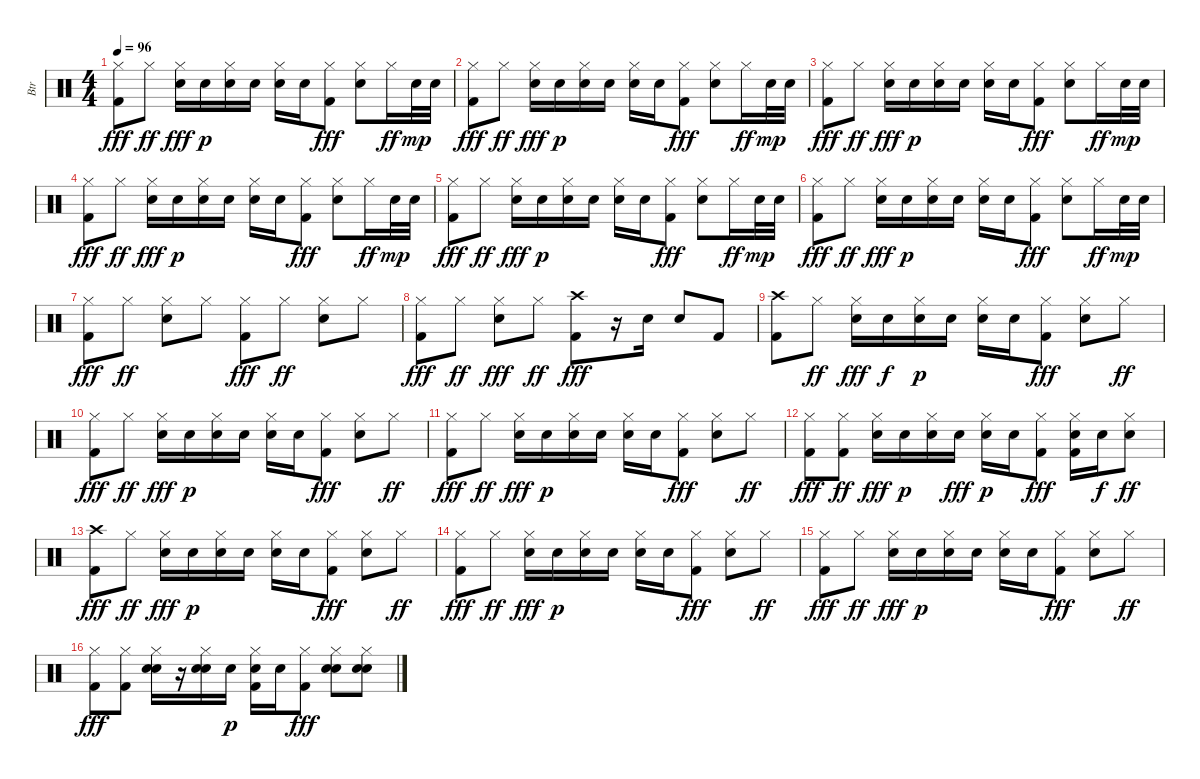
\track ("Btr" "Btr") {instrument percussion}
\staff {score}
\articulation defaults
\ts (4 4)
\tempo 96
\clef neutral
\ks c
("Hi-Hat (closed)" "Kick (hit) 2").8{dy fff} "Hi-Hat (closed)".8{dy ff} ("Hi-Hat (closed)" "Snare (hit) 2").16{dy fff} "Snare (hit) 2".16{dy p} ("Hi-Hat (closed)" "Snare (hit) 2").16 "Snare (hit) 2".16 ("Hi-Hat (closed)" "Snare (hit) 2").16 "Snare (hit) 2".16 ("Hi-Hat (closed)" "Kick (hit) 2").8{dy fff} ("Hi-Hat (closed)" "Snare (hit) 2").8 "Hi-Hat (closed)".16{dy ff} "Snare (hit) 2".32{dy mp} "Snare (hit) 2".32 |
("Hi-Hat (closed)" "Kick (hit) 2").8{dy fff} "Hi-Hat (closed)".8{dy ff} ("Hi-Hat (closed)" "Snare (hit) 2").16{dy fff} "Snare (hit) 2".16{dy p} ("Hi-Hat (closed)" "Snare (hit) 2").16 "Snare (hit) 2".16 ("Hi-Hat (closed)" "Snare (hit) 2").16 "Snare (hit) 2".16 ("Hi-Hat (closed)" "Kick (hit) 2").8{dy fff} ("Hi-Hat (closed)" "Snare (hit) 2").8 "Hi-Hat (closed)".16{dy ff} "Snare (hit) 2".32{dy mp} "Snare (hit) 2".32 |
("Hi-Hat (closed)" "Kick (hit) 2").8{dy fff} "Hi-Hat (closed)".8{dy ff} ("Hi-Hat (closed)" "Snare (hit) 2").16{dy fff} "Snare (hit) 2".16{dy p} ("Hi-Hat (closed)" "Snare (hit) 2").16 "Snare (hit) 2".16 ("Hi-Hat (closed)" "Snare (hit) 2").16 "Snare (hit) 2".16 ("Hi-Hat (closed)" "Kick (hit) 2").8{dy fff} ("Hi-Hat (closed)" "Snare (hit) 2").8 "Hi-Hat (closed)".16{dy ff} "Snare (hit) 2".32{dy mp} "Snare (hit) 2".32 |
("Hi-Hat (closed)" "Kick (hit) 2").8{dy fff} "Hi-Hat (closed)".8{dy ff} ("Hi-Hat (closed)" "Snare (hit) 2").16{dy fff} "Snare (hit) 2".16{dy p} ("Hi-Hat (closed)" "Snare (hit) 2").16 "Snare (hit) 2".16 ("Hi-Hat (closed)" "Snare (hit) 2").16 "Snare (hit) 2".16 ("Hi-Hat (closed)" "Kick (hit) 2").8{dy fff} ("Hi-Hat (closed)" "Snare (hit) 2").8 "Hi-Hat (closed)".16{dy ff} "Snare (hit) 2".32{dy mp} "Snare (hit) 2".32 |
("Hi-Hat (closed)" "Kick (hit) 2").8{dy fff} "Hi-Hat (closed)".8{dy ff} ("Hi-Hat (closed)" "Snare (hit) 2").16{dy fff} "Snare (hit) 2".16{dy p} ("Hi-Hat (closed)" "Snare (hit) 2").16 "Snare (hit) 2".16 ("Hi-Hat (closed)" "Snare (hit) 2").16 "Snare (hit) 2".16 ("Hi-Hat (closed)" "Kick (hit) 2").8{dy fff} ("Hi-Hat (closed)" "Snare (hit) 2").8 "Hi-Hat (closed)".16{dy ff} "Snare (hit) 2".32{dy mp} "Snare (hit) 2".32 |
("Hi-Hat (closed)" "Kick (hit) 2").8{dy fff} "Hi-Hat (closed)".8{dy ff} ("Hi-Hat (closed)" "Snare (hit) 2").16{dy fff} "Snare (hit) 2".16{dy p} ("Hi-Hat (closed)" "Snare (hit) 2").16 "Snare (hit) 2".16 ("Hi-Hat (closed)" "Snare (hit) 2").16 "Snare (hit) 2".16 ("Hi-Hat (closed)" "Kick (hit) 2").8{dy fff} ("Hi-Hat (closed)" "Snare (hit) 2").8 "Hi-Hat (closed)".16{dy ff} "Snare (hit) 2".32{dy mp} "Snare (hit) 2".32 |
("Hi-Hat (closed)" "Kick (hit) 2").8{dy fff} "Hi-Hat (closed)".8{dy ff} ("Hi-Hat (closed)" "Snare (hit) 2").8 "Hi-Hat (closed)".8 ("Hi-Hat (closed)" "Kick (hit) 2").8{dy fff} "Hi-Hat (closed)".8{dy ff} ("Hi-Hat (closed)" "Snare (hit) 2").8 "Hi-Hat (closed)".8 |
("Hi-Hat (closed)" "Kick (hit) 2").8{dy fff} "Hi-Hat (closed)".8{dy ff} ("Hi-Hat (closed)" "Snare (hit) 2").8{dy fff} "Hi-Hat (closed)".8{dy ff} ("Crash high (hit)" "Kick (hit) 2").8{dy fff} r.16 "Snare (hit) 2".16 "Snare (hit) 2".8 "Kick (hit) 2".8 |
("Crash high (hit)" "Kick (hit) 2").8 "Hi-Hat (closed)".8{dy ff} ("Hi-Hat (closed)" "Snare (hit) 2").16{dy fff} "Snare (hit) 2".16{dy f} ("Hi-Hat (closed)" "Snare (hit) 2").16{dy p} "Snare (hit) 2".16 ("Hi-Hat (closed)" "Snare (hit) 2").16 "Snare (hit) 2".16 ("Hi-Hat (closed)" "Kick (hit) 2").8{dy fff} ("Hi-Hat (closed)" "Snare (hit) 2").8 "Hi-Hat (closed)".8{dy ff} |
("Hi-Hat (closed)" "Kick (hit) 2").8{dy fff} "Hi-Hat (closed)".8{dy ff} ("Hi-Hat (closed)" "Snare (hit) 2").16{dy fff} "Snare (hit) 2".16{dy p} ("Hi-Hat (closed)" "Snare (hit) 2").16 "Snare (hit) 2".16 ("Hi-Hat (closed)" "Snare (hit) 2").16 "Snare (hit) 2".16 ("Hi-Hat (closed)" "Kick (hit) 2").8{dy fff} ("Hi-Hat (closed)" "Snare (hit) 2").8 "Hi-Hat (closed)".8{dy ff} |
("Hi-Hat (closed)" "Kick (hit) 2").8{dy fff} "Hi-Hat (closed)".8{dy ff} ("Hi-Hat (closed)" "Snare (hit) 2").16{dy fff} "Snare (hit) 2".16{dy p} ("Hi-Hat (closed)" "Snare (hit) 2").16 "Snare (hit) 2".16 ("Hi-Hat (closed)" "Snare (hit) 2").16 "Snare (hit) 2".16 ("Hi-Hat (closed)" "Kick (hit) 2").8{dy fff} ("Hi-Hat (closed)" "Snare (hit) 2").8 "Hi-Hat (closed)".8{dy ff} |
("Hi-Hat (closed)" "Kick (hit) 2").8{dy fff} ("Hi-Hat (closed)" "Kick (hit) 2").8{dy ff} ("Hi-Hat (closed)" "Electric Snare (hit)").16{dy fff} "Snare (hit) 2".16{dy p} ("Hi-Hat (closed)" "Snare (hit) 2").16 "Electric Snare (hit)".16{dy fff} ("Hi-Hat (closed)" "Snare (hit) 2").16{dy p} "Snare (hit) 2".16 ("Hi-Hat (closed)" "Kick (hit) 2").8{dy fff} ("Hi-Hat (closed)" "Electric Snare (hit)" "Kick (hit) 2").16 "Electric Snare (hit)".16{dy f} ("Hi-Hat (closed)" "Electric Snare (hit)").8{dy ff} |
("Crash high (hit)" "Kick (hit) 2").8{dy fff} "Hi-Hat (closed)".8{dy ff} ("Hi-Hat (closed)" "Snare (hit) 2").16{dy fff} "Snare (hit) 2".16{dy p} ("Hi-Hat (closed)" "Snare (hit) 2").16 "Snare (hit) 2".16 ("Hi-Hat (closed)" "Snare (hit) 2").16 "Snare (hit) 2".16 ("Hi-Hat (closed)" "Kick (hit) 2").8{dy fff} ("Hi-Hat (closed)" "Snare (hit) 2").8 "Hi-Hat (closed)".8{dy ff} |
("Hi-Hat (closed)" "Kick (hit) 2").8{dy fff} "Hi-Hat (closed)".8{dy ff} ("Hi-Hat (closed)" "Snare (hit) 2").16{dy fff} "Snare (hit) 2".16{dy p} ("Hi-Hat (closed)" "Snare (hit) 2").16 "Snare (hit) 2".16 ("Hi-Hat (closed)" "Snare (hit) 2").16 "Snare (hit) 2".16 ("Hi-Hat (closed)" "Kick (hit) 2").8{dy fff} ("Hi-Hat (closed)" "Snare (hit) 2").8 "Hi-Hat (closed)".8{dy ff} |
("Hi-Hat (closed)" "Kick (hit) 2").8{dy fff} "Hi-Hat (closed)".8{dy ff} ("Hi-Hat (closed)" "Snare (hit) 2").16{dy fff} "Snare (hit) 2".16{dy p} ("Hi-Hat (closed)" "Snare (hit) 2").16 "Snare (hit) 2".16 ("Hi-Hat (closed)" "Snare (hit) 2").16 "Snare (hit) 2".16 ("Hi-Hat (closed)" "Kick (hit) 2").8{dy fff} ("Hi-Hat (closed)" "Snare (hit) 2").8 "Hi-Hat (closed)".8{dy ff} |
("Hi-Hat (closed)" "Kick (hit) 2").8{dy fff} ("Hi-Hat (closed)" "Kick (hit) 2").8 ("Hi-Hat (closed)" "Snare (hit) 2" "Electric Snare (hit)").16 r.16 ("Hi-Hat (closed)" "Snare (hit) 2" "Electric Snare (hit)").16 "Snare (hit) 2".16{dy p} ("Hi-Hat (closed)" "Snare (hit) 2" "Kick (hit) 2").16 "Snare (hit) 2".16 ("Hi-Hat (closed)" "Kick (hit) 2").8{dy fff} ("Hi-Hat (closed)" "Snare (hit) 2" "Electric Snare (hit)").8 ("Hi-Hat (closed)" "Snare (hit) 2" "Electric Snare (hit)").8
